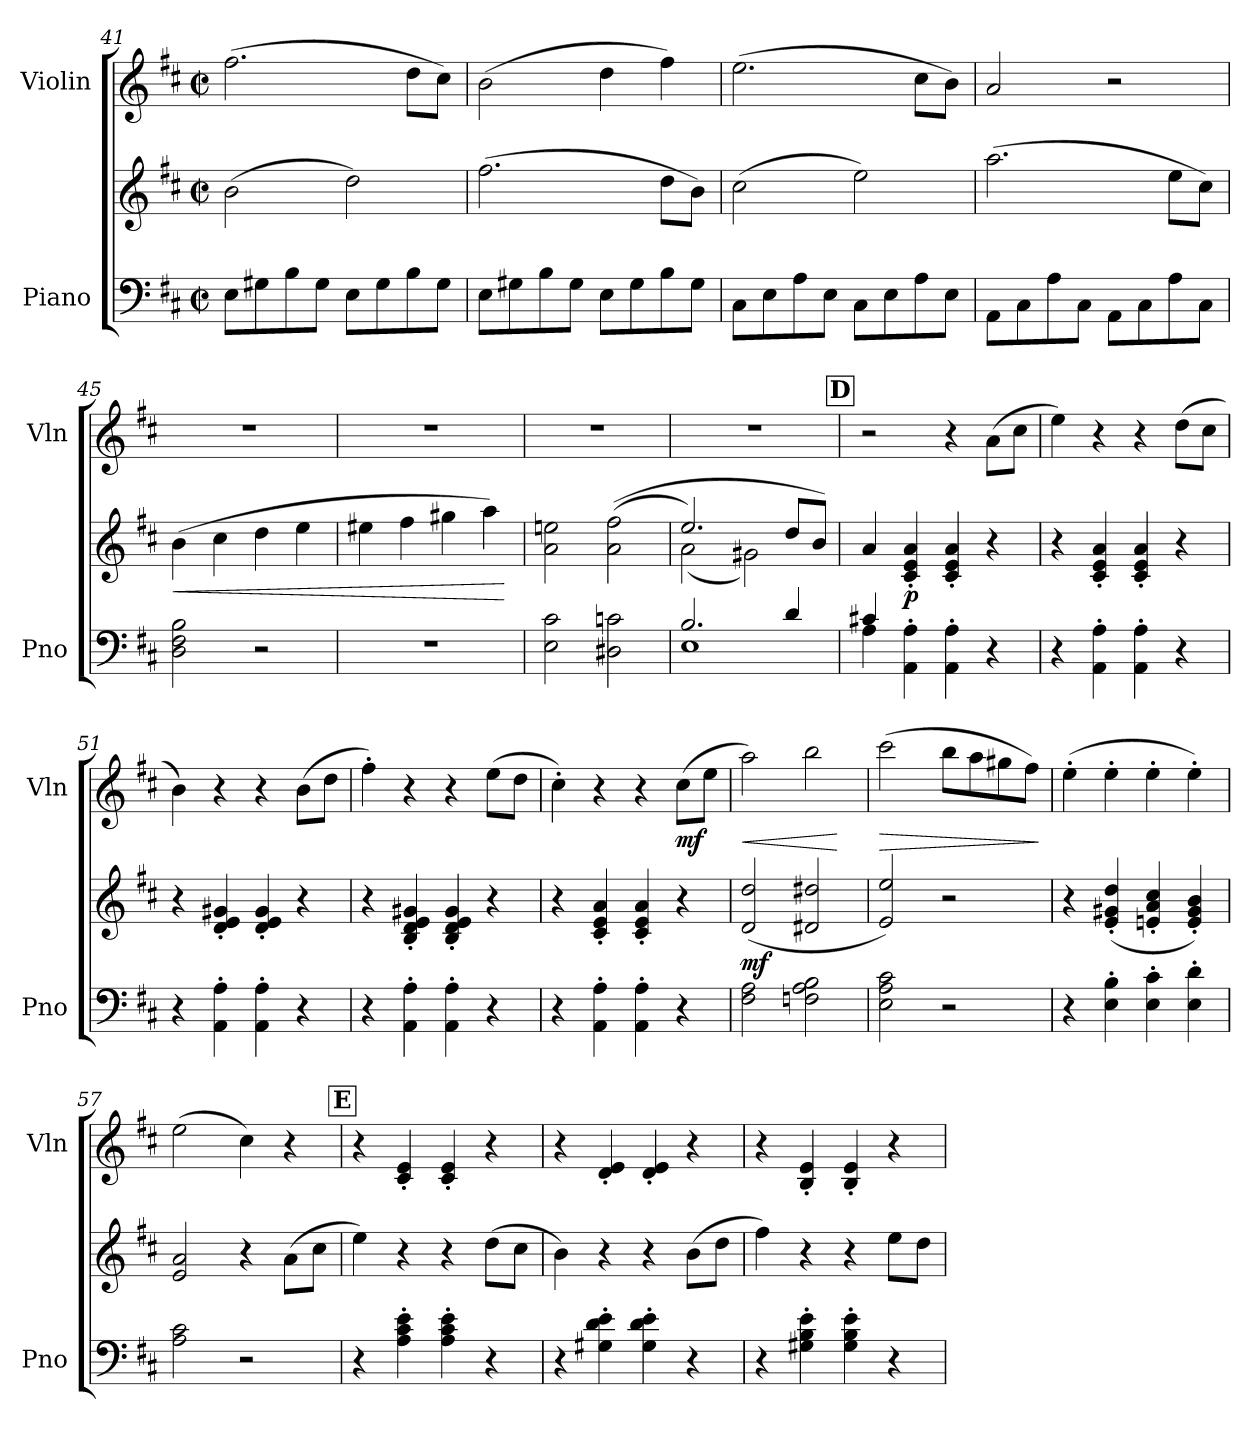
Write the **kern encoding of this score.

**kern	**kern	**dynam	**kern	**dynam
*part2	*part2	*part2	*part1	*part1
*staff3	*staff2	*staff2/3	*staff1	*staff1
*I"Piano	*	*	*I"Violin	*
*I'Pno	*	*	*I'Vln	*
*clefF4	*clefG2	*	*clefG2	*
*k[f#c#]	*k[f#c#]	*	*k[f#c#]	*
*M2/2	*M2/2	*	*M2/2	*
*met(c|)	*met(c|)	*	*met(c|)	*
=41	=41	=41	=41	=41
8E\L	(>2b\	.	(>2.ff#\	.
8G#X\	.	.	.	.
8B\	.	.	.	.
8G#\J	.	.	.	.
8E\L	2dd\)	.	.	.
8G#\	.	.	.	.
8B\	.	.	8dd\L	.
8G#\J	.	.	8cc#\J)	.
=42	=42	=42	=42	=42
8E\L	(>2.ff#\	.	(>2b\	.
8G#X\	.	.	.	.
8B\	.	.	.	.
8G#\J	.	.	.	.
8E\L	.	.	4dd\	.
8G#\	.	.	.	.
8B\	8dd\L	.	4ff#\)	.
8G#\J	8b\J)	.	.	.
!!LO:LB:g=z
=43	=43	=43	=43	=43
8C#\L	(>2cc#\	.	(>2.ee\	.
8E\	.	.	.	.
8A\	.	.	.	.
8E\J	.	.	.	.
8C#\L	2ee\)	.	.	.
8E\	.	.	.	.
8A\	.	.	8cc#\L	.
8E\J	.	.	8b\J)	.
=44	=44	=44	=44	=44
8AA\L	(>2.aa\	.	2a/	.
8C#\	.	.	.	.
8A\	.	.	.	.
8C#\J	.	.	.	.
8AA\L	.	.	2r	.
8C#\	.	.	.	.
8A\	8ee\L	.	.	.
8C#\J	8cc#\J)	.	.	.
=45	=45	=45	=45	=45
!	!	!LO:HP:b	!	!
2D\ 2F#\ 2B\	(>4b\	<	1r	.
.	4cc#\	.	.	.
2r	4dd\	.	.	.
.	4ee\	.	.	.
=46	=46	=46	=46	=46
1r	4ee#X\	.	1r	.
.	4ff#\	.	.	.
.	4gg#X\	.	.	.
.	4aa\)	.	.	.
.	.	[	.	.
=47	=47	=47	=47	=47
2E\ 2c#\	2a\ 2een\	.	1r	.
2D#X\ 2cn\	(>(<2a\ 2ff#\	.	.	.
=48	=48	=48	=48	=48
*^	*^	*	*	*
2.B/	1E	(>2.ee/)	(<2a\)	.	1r	.
.	.	.	2g#X\)	.	.	.
4d/	.	8dd/L	.	.	.	.
.	.	8b/J)	.	.	.	.
*	*	*v	*v	*	*	*
!!LO:REH:place=s1:a:B:fs=14:t=D
=49	=49	=49	=49	=49	=49
4A\	4c#X/	4a/	.	2r	.
!	!	!	!LO:DY:b	!	!
4AA\' 4A\'	2.ryy	4c#/' 4e/' 4a/'	p	.	.
!	!	!	!	!	!LO:DY:b
!	!	!	!	!	!LO:DY:n=1:b
4AA\' 4A\'	.	4c#/' 4e/' 4a/'	.	4r	p other-dynamics
4r	.	4r	.	(>8a\L	.
.	.	.	.	8cc#\J	.
*v	*v	*	*	*	*
=50	=50	=50	=50	=50
4r	4r	.	4ee\)	.
4AA\' 4A\'	4c#/' 4e/' 4a/'	.	4r	.
4AA\' 4A\'	4c#/' 4e/' 4a/'	.	4r	.
4r	4r	.	(>8dd\L	.
.	.	.	8cc#\J	.
!!LO:LB:g=z
=51	=51	=51	=51	=51
4r	4r	.	4b\)	.
4AA\' 4A\'	4d/' 4e/' 4g#X/'	.	4r	.
4AA\' 4A\'	4d/' 4e/' 4g#/'	.	4r	.
4r	4r	.	(>8b\L	.
.	.	.	8dd\J	.
=52	=52	=52	=52	=52
4r	4r	.	4ff#'\)	.
4AA\' 4A\'	4B/' 4d/' 4e/' 4g#X/'	.	4r	.
4AA\' 4A\'	4B/' 4d/' 4e/' 4g#/'	.	4r	.
4r	4r	.	(>8ee\L	.
.	.	.	8dd\J	.
=53	=53	=53	=53	=53
4r	4r	.	4cc#'\)	.
4AA\' 4A\'	4c#/' 4e/' 4a/'	.	4r	.
4AA\' 4A\'	4c#/' 4e/' 4a/'	.	4r	.
!	!	!	!	!LO:DY:b
4r	4r	.	(>8cc#\L	mf
.	.	.	8ee\J	.
=54	=54	=54	=54	=54
!	!	!LO:DY:b	!	!LO:HP:b
2F#\ 2A\	(<2d/ 2dd/	mf	2aa\)	<
2Fn\ 2A\ 2B\	2d#X/ 2dd#X/	.	2bb\	.
.	.	.	.	[
=55	=55	=55	=55	=55
!	!	!	!	!LO:HP:b
2E\ 2A\ 2c#\	2e/ 2ee/)	.	(>2ccc#\	>
2r	2r	.	8bb\L	.
.	.	.	8aa\	.
.	.	.	8gg#X\	.
.	.	.	8ff#\J)	.
.	.	.	.	]
=56	=56	=56	=56	=56
4r	4r	.	(>4ee'\	.
4E\' 4B\'	(>4e/' 4g#X/' 4dd/'	.	4ee'\	.
4E\' 4c#\'	4en/' 4a/' 4cc#/'	.	4ee'\	.
4E\' 4d\'	4e/' 4g#/' 4b/')	.	4ee'\)	.
=57	=57	=57	=57	=57
2A\ 2c#\	2e/ 2a/	.	(>2ee\	.
2r	4r	.	4cc#\)	.
.	(>8a\L	.	4r	.
.	8cc#\J	.	.	.
!!LO:REH:place=s1:a:B:fs=14:t=E
=58	=58	=58	=58	=58
4r	4ee\)	.	4r	.
4A\' 4c#\' 4e\'	4r	.	4c#/' 4e/'	.
4A\' 4c#\' 4e\'	4r	.	4c#/' 4e/'	.
4r	(>8dd\L	.	4r	.
.	8cc#\J	.	.	.
!!LO:LB:g=z
=59	=59	=59	=59	=59
4r	4b\)	.	4r	.
4G#X\' 4d\' 4e\'	4r	.	4d/' 4e/'	.
4G#\' 4d\' 4e\'	4r	.	4d/' 4e/'	.
4r	(>8b\L	.	4r	.
.	8dd\J	.	.	.
=60	=60	=60	=60	=60
4r	4ff#\)	.	4r	.
4G#X\' 4B\' 4e\'	4r	.	4B/' 4e/'	.
4G#\' 4B\' 4e\'	4r	.	4B/' 4e/'	.
4r	8ee\L	.	4r	.
.	8dd\J	.	.	.
=	=	=	=	=
*-	*-	*-	*-	*-
